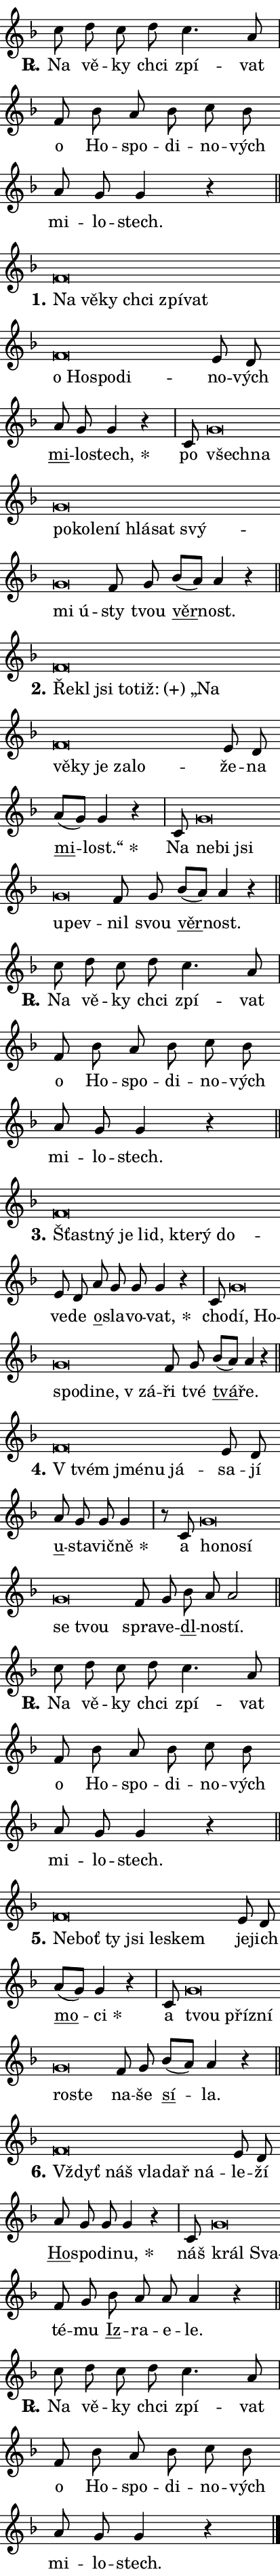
\version "2.22.1"
\header { tagline = "" }
\paper {
  indent = 0\cm
  top-margin = 0\cm
  right-margin = 0\cm
  bottom-margin = 0\cm
  left-margin = 0\cm
  paper-width = 7\cm
  page-breaking = #ly:one-page-breaking
  system-system-spacing.basic-distance = #11
  score-system-spacing.basic-distance = #11.3
  ragged-last = ##f
}


%% Author: Thomas Morley
%% https://lists.gnu.org/archive/html/lilypond-user/2020-05/msg00002.html
#(define (line-position grob)
"Returns position of @var[grob} in current system:
   @code{'start}, if at first time-step
   @code{'end}, if at last time-step
   @code{'middle} otherwise
"
  (let* ((col (ly:item-get-column grob))
         (ln (ly:grob-object col 'left-neighbor))
         (rn (ly:grob-object col 'right-neighbor))
         (col-to-check-left (if (ly:grob? ln) ln col))
         (col-to-check-right (if (ly:grob? rn) rn col))
         (break-dir-left
           (and
             (ly:grob-property col-to-check-left 'non-musical #f)
             (ly:item-break-dir col-to-check-left)))
         (break-dir-right
           (and
             (ly:grob-property col-to-check-right 'non-musical #f)
             (ly:item-break-dir col-to-check-right))))
        (cond ((eqv? 1 break-dir-left) 'start)
              ((eqv? -1 break-dir-right) 'end)
              (else 'middle))))

#(define (tranparent-at-line-position vctor)
  (lambda (grob)
  "Relying on @code{line-position} select the relevant enry from @var{vctor}.
Used to determine transparency,"
    (case (line-position grob)
      ((end) (not (vector-ref vctor 0)))
      ((middle) (not (vector-ref vctor 1)))
      ((start) (not (vector-ref vctor 2))))))

noteHeadBreakVisibility =
#(define-music-function (break-visibility)(vector?)
"Makes @code{NoteHead}s transparent relying on @var{break-visibility}"
#{
  \override NoteHead.transparent =
    #(tranparent-at-line-position break-visibility)
#})

#(define delete-ledgers-for-transparent-note-heads
  (lambda (grob)
    "Reads whether a @code{NoteHead} is transparent.
If so this @code{NoteHead} is removed from @code{'note-heads} from
@var{grob}, which is supposed to be @code{LedgerLineSpanner}.
As a result ledgers are not printed for this @code{NoteHead}"
    (let* ((nhds-array (ly:grob-object grob 'note-heads))
           (nhds-list
             (if (ly:grob-array? nhds-array)
                 (ly:grob-array->list nhds-array)
                 '()))
           ;; Relies on the transparent-property being done before
           ;; Staff.LedgerLineSpanner.after-line-breaking is executed.
           ;; This is fragile ...
           (to-keep
             (remove
               (lambda (nhd)
                 (ly:grob-property nhd 'transparent #f))
               nhds-list)))
      ;; TODO find a better method to iterate over grob-arrays, similiar
      ;; to filter/remove etc for lists
      ;; For now rebuilt from scratch
      (set! (ly:grob-object grob 'note-heads)  '())
      (for-each
        (lambda (nhd)
          (ly:pointer-group-interface::add-grob grob 'note-heads nhd))
        to-keep))))

hideNotes = {
  \noteHeadBreakVisibility #begin-of-line-visible
}
unHideNotes = {
  \noteHeadBreakVisibility #all-visible
}

% work-around for resetting accidentals
% https://lilypond.org/doc/v2.23/Documentation/notation/displaying-rhythms#unmetered-music
cadenzaMeasure = {
  \cadenzaOff
  \partial 1024 s1024
  \cadenzaOn
}

#(define-markup-command (accent layout props text) (markup?)
  "Underline accented syllable"
  (interpret-markup layout props
    #{\markup \override #'(offset . 4.3) \underline { #text }#}))

responsum = \markup \concat {
  "R" \hspace #-1.05 \path #0.1 #'((moveto 0 0.07) (lineto 0.9 0.8)) \hspace #0.05 "."
}

\layout {
    \context {
        \Staff
        \remove "Time_signature_engraver"
        \override LedgerLineSpanner.after-line-breaking = #delete-ledgers-for-transparent-note-heads
    }
    \context {
        \Voice {
            \override NoteHead.output-attributes = #'((class . "notehead"))
            \override Hairpin.height = #0.55
        }
    }
    \context {
        \Lyrics {
            \override StanzaNumber.output-attributes = #'((class . "stanzanumber"))
            \override LyricSpace.minimum-distance = #0.9
            \override LyricText.font-name = #"TeX Gyre Schola"
            \override LyricText.font-size = 1
            \override StanzaNumber.font-name = #"TeX Gyre Schola Bold"
            \override StanzaNumber.font-size = 1
        }
    }
}

% magnetic-lyrics.ily
%
%   written by
%     Jean Abou Samra <jean@abou-samra.fr>
%     Werner Lemberg <wl@gnu.org>
%
%   adapted by
%     Jiri Hon <jiri.hon@gmail.com>
%
% Version 2022-Apr-15

% https://www.mail-archive.com/lilypond-user@gnu.org/msg149350.html

#(define (Left_hyphen_pointer_engraver context)
   "Collect syllable-hyphen-syllable occurrences in lyrics and store
them in properties.  This engraver only looks to the left.  For
example, if the lyrics input is @code{foo -- bar}, it does the
following.

@itemize @bullet
@item
Set the @code{text} property of the @code{LyricHyphen} grob between
@q{foo} and @q{bar} to @code{foo}.

@item
Set the @code{left-hyphen} property of the @code{LyricText} grob with
text @q{foo} to the @code{LyricHyphen} grob between @q{foo} and
@q{bar}.
@end itemize

Use this auxiliary engraver in combination with the
@code{lyric-@/text::@/apply-@/magnetic-@/offset!} hook."
   (let ((hyphen #f)
         (text #f))
     (make-engraver
      (acknowledgers
       ((lyric-syllable-interface engraver grob source-engraver)
        (set! text grob)))
      (end-acknowledgers
       ((lyric-hyphen-interface engraver grob source-engraver)
        ;(when (not (grob::has-interface grob 'lyric-space-interface))
          (set! hyphen grob)));)
      ((stop-translation-timestep engraver)
       (when (and text hyphen)
         (ly:grob-set-object! text 'left-hyphen hyphen))
       (set! text #f)
       (set! hyphen #f)))))

#(define (lyric-text::apply-magnetic-offset! grob)
   "If the space between two syllables is less than the value in
property @code{LyricText@/.details@/.squash-threshold}, move the right
syllable to the left so that it gets concatenated with the left
syllable.

Use this function as a hook for
@code{LyricText@/.after-@/line-@/breaking} if the
@code{Left_@/hyphen_@/pointer_@/engraver} is active."
   (let ((hyphen (ly:grob-object grob 'left-hyphen #f)))
     (when hyphen
       (let ((left-text (ly:spanner-bound hyphen LEFT)))
         (when (grob::has-interface left-text 'lyric-syllable-interface)
           (let* ((common (ly:grob-common-refpoint grob left-text X))
                  (this-x-ext (ly:grob-extent grob common X))
                  (left-x-ext
                   (begin
                     ;; Trigger magnetism for left-text.
                     (ly:grob-property left-text 'after-line-breaking)
                     (ly:grob-extent left-text common X)))
                  ;; `delta` is the gap width between two syllables.
                  (delta (- (interval-start this-x-ext)
                            (interval-end left-x-ext)))
                  (details (ly:grob-property grob 'details))
                  (threshold (assoc-get 'squash-threshold details 0.2)))
             (when (< delta threshold)
               (let* (;; We have to manipulate the input text so that
                      ;; ligatures crossing syllable boundaries are not
                      ;; disabled.  For languages based on the Latin
                      ;; script this is essentially a beautification.
                      ;; However, for non-Western scripts it can be a
                      ;; necessity.
                      (lt (ly:grob-property left-text 'text))
                      (rt (ly:grob-property grob 'text))
                      (is-space (grob::has-interface hyphen 'lyric-space-interface))
                      (space (if is-space " " ""))
                      (space-markup (grob-interpret-markup grob " "))
                      (space-size (interval-length (ly:stencil-extent space-markup X)))
                      (extra-delta (if is-space space-size 0))
                      ;; Append new syllable.
                      (ltrt-space (if (and (string? lt) (string? rt))
                                (string-append lt space rt)
                                (make-concat-markup (list lt space rt))))
                      ;; Right-align `ltrt` to the right side.
                      (ltrt-space-markup (grob-interpret-markup
                               grob
                               (make-translate-markup
                                (cons (interval-length this-x-ext) 0)
                                (make-right-align-markup ltrt-space)))))
                 (begin
                   ;; Don't print `left-text`.
                   (ly:grob-set-property! left-text 'stencil #f)
                   ;; Set text and stencil (which holds all collected
                   ;; syllables so far) and shift it to the left.
                   (ly:grob-set-property! grob 'text ltrt-space)
                   (ly:grob-set-property! grob 'stencil ltrt-space-markup)
                   (ly:grob-translate-axis! grob (- (- delta extra-delta)) X))))))))))


#(define (lyric-hyphen::displace-bounds-first grob)
   ;; Make very sure this callback isn't triggered too early.
   (let ((left (ly:spanner-bound grob LEFT))
         (right (ly:spanner-bound grob RIGHT)))
     (ly:grob-property left 'after-line-breaking)
     (ly:grob-property right 'after-line-breaking)
     (ly:lyric-hyphen::print grob)))

squashThreshold = #0.4

\layout {
  \context {
    \Lyrics
    \consists #Left_hyphen_pointer_engraver
    \override LyricText.after-line-breaking =
      #lyric-text::apply-magnetic-offset!
    \override LyricHyphen.stencil = #lyric-hyphen::displace-bounds-first
    \override LyricText.details.squash-threshold = \squashThreshold
    \override LyricHyphen.minimum-distance = 0
    \override LyricHyphen.minimum-length = \squashThreshold
  }
}

squash = \override LyricText.details.squash-threshold = 9999
unSquash = \override LyricText.details.squash-threshold = \squashThreshold

left = \override LyricText.self-alignment-X = #LEFT
unLeft = \revert LyricText.self-alignment-X

starOffset = #(lambda (grob) 
                (let ((x_offset (ly:self-alignment-interface::aligned-on-x-parent grob)))
                  (if (= x_offset 0) 0 (+ x_offset 1.2))))

star = #(define-music-function (syllable)(string?)
"Append star separator at the end of a syllable"
#{
  \once \override LyricText.X-offset = #starOffset
  \lyricmode { \markup {
    #syllable
    \override #'((font-name . "TeX Gyre Schola Bold")) \hspace #0.2 \lower #0.65 \larger "*"
  } }
#})

starAccent = #(define-music-function (syllable)(string?)
"Append star separator at the end of a syllable and make accent"
#{
  \once \override LyricText.X-offset = #starOffset
  \lyricmode { \markup {
    \accent #syllable
    \override #'((font-name . "TeX Gyre Schola Bold")) \hspace #0.2 \lower #0.65 \larger "*"
  } }
#})

breath = #(define-music-function (syllable)(string?)
"Append breathing indicator at the end of a syllable"
#{
  \lyricmode { \markup { #syllable "+" } }
#})

optionalBreath = #(define-music-function (syllable)(string?)
"Append optional breathing indicator at the end of a syllable"
#{
  \lyricmode { \markup { #syllable "(+)" } }
#})


\score {
    <<
        \new Voice = "melody" { \cadenzaOn \key f \major \relative { c''8 d c d c4. a8 \cadenzaMeasure \bar "|" f bes a bes \bar "" c bes \bar "" a g g4 r \cadenzaMeasure \bar "||" \break } }
        \new Lyrics \lyricsto "melody" { \lyricmode { \set stanza = \responsum
Na vě -- ky chci zpí -- vat o Ho -- spo -- di -- no -- vých mi -- lo -- stech. } }
    >>
    \layout {}
}

\score {
    <<
        \new Voice = "melody" { \cadenzaOn \key f \major \relative { f'\breve*1/16 \hideNotes \breve*1/16 \bar "" \breve*1/16 \bar "" \breve*1/16 \bar "" \breve*1/16 \bar "" \breve*1/16 \bar "" \breve*1/16 \bar "" \breve*1/16 \bar "" \breve*1/16 \breve*1/16 \bar "" \unHideNotes e8 d \bar "" a' g g4 r \cadenzaMeasure \bar "|" c,8 g'\breve*1/16 \hideNotes \breve*1/16 \bar "" \breve*1/16 \bar "" \breve*1/16 \bar "" \breve*1/16 \bar "" \breve*1/16 \bar "" \breve*1/16 \bar "" \breve*1/16 \bar "" \breve*1/16 \bar "" \breve*1/16 \breve*1/16 \bar "" \unHideNotes f8 g \bar "" bes[( a)] a4 r \cadenzaMeasure \bar "||" \break } }
        \new Lyrics \lyricsto "melody" { \lyricmode { \set stanza = "1."
\left Na \squash vě -- ky chci zpí -- vat o Ho -- spo -- di -- \unLeft \unSquash no -- vých \markup \accent mi -- lo -- \star stech, po \left všech -- \squash na po -- ko -- le -- ní hlá -- sat svý -- mi ú -- \unLeft \unSquash sty tvou \markup \accent věr -- nost. } }
    >>
    \layout {}
}

\score {
    <<
        \new Voice = "melody" { \cadenzaOn \key f \major \relative { f'\breve*1/16 \hideNotes \breve*1/16 \bar "" \breve*1/16 \bar "" \breve*1/16 \bar "" \breve*1/16 \bar "" \breve*1/16 \bar "" \breve*1/16 \bar "" \breve*1/16 \bar "" \breve*1/16 \bar "" \breve*1/16 \breve*1/16 \bar "" \unHideNotes e8 d \bar "" a'[( g)] g4 r \cadenzaMeasure \bar "|" c,8 g'\breve*1/16 \hideNotes \breve*1/16 \bar "" \breve*1/16 \bar "" \breve*1/16 \breve*1/16 \bar "" \unHideNotes f8 g \bar "" bes[( a)] a4 r \cadenzaMeasure \bar "||" \break } }
        \new Lyrics \lyricsto "melody" { \lyricmode { \set stanza = "2."
\left Ře -- \squash kl jsi to -- \optionalBreath tiž: „Na vě -- ky je za -- lo -- \unLeft \unSquash že -- na \markup \accent mi -- \star lost.“ Na \left ne -- \squash bi jsi u -- pev -- \unLeft \unSquash nil svou \markup \accent věr -- nost. } }
    >>
    \layout {}
}

\score {
    <<
        \new Voice = "melody" { \cadenzaOn \key f \major \relative { c''8 d c d c4. a8 \cadenzaMeasure \bar "|" f bes a bes \bar "" c bes \bar "" a g g4 r \cadenzaMeasure \bar "||" \break } }
        \new Lyrics \lyricsto "melody" { \lyricmode { \set stanza = \responsum
Na vě -- ky chci zpí -- vat o Ho -- spo -- di -- no -- vých mi -- lo -- stech. } }
    >>
    \layout {}
}

\score {
    <<
        \new Voice = "melody" { \cadenzaOn \key f \major \relative { f'\breve*1/16 \hideNotes \breve*1/16 \bar "" \breve*1/16 \bar "" \breve*1/16 \bar "" \breve*1/16 \bar "" \breve*1/16 \breve*1/16 \bar "" \unHideNotes e8 d \bar "" a' g g g4 r \cadenzaMeasure \bar "|" c,8 g'\breve*1/16 \hideNotes \breve*1/16 \bar "" \breve*1/16 \bar "" \breve*1/16 \bar "" \breve*1/16 \breve*1/16 \bar "" \unHideNotes f8 g \bar "" bes[( a)] a4 r \cadenzaMeasure \bar "||" \break } }
        \new Lyrics \lyricsto "melody" { \lyricmode { \set stanza = "3."
\left Šťast -- \squash ný je lid, kte -- rý do -- \unLeft \unSquash ve -- de \markup \accent o -- sla -- vo -- \star vat, cho -- \left dí, \squash Ho -- spo -- di -- ne, "v zá" -- \unLeft \unSquash ři tvé \markup \accent tvá -- ře. } }
    >>
    \layout {}
}

\score {
    <<
        \new Voice = "melody" { \cadenzaOn \key f \major \relative { f'\breve*1/16 \hideNotes \breve*1/16 \bar "" \breve*1/16 \breve*1/16 \bar "" \unHideNotes e8 d \bar "" a' g g g4 \cadenzaMeasure \bar "|" r8 c,8 g'\breve*1/16 \hideNotes \breve*1/16 \bar "" \breve*1/16 \bar "" \breve*1/16 \breve*1/16 \bar "" \unHideNotes f8 g \bar "" bes a a2 \cadenzaMeasure \bar "||" \break } }
        \new Lyrics \lyricsto "melody" { \lyricmode { \set stanza = "4."
\left "V tvém" \squash jmé -- nu já -- \unLeft \unSquash sa -- jí \markup \accent u -- sta -- vič -- \star ně a \left ho -- \squash no -- sí se tvou \unLeft \unSquash spra -- ve -- \markup \accent dl -- no -- stí. } }
    >>
    \layout {}
}

\score {
    <<
        \new Voice = "melody" { \cadenzaOn \key f \major \relative { c''8 d c d c4. a8 \cadenzaMeasure \bar "|" f bes a bes \bar "" c bes \bar "" a g g4 r \cadenzaMeasure \bar "||" \break } }
        \new Lyrics \lyricsto "melody" { \lyricmode { \set stanza = \responsum
Na vě -- ky chci zpí -- vat o Ho -- spo -- di -- no -- vých mi -- lo -- stech. } }
    >>
    \layout {}
}

\score {
    <<
        \new Voice = "melody" { \cadenzaOn \key f \major \relative { f'\breve*1/16 \hideNotes \breve*1/16 \bar "" \breve*1/16 \bar "" \breve*1/16 \bar "" \breve*1/16 \breve*1/16 \bar "" \unHideNotes e8 d \bar "" a'[( g)] g4 r \cadenzaMeasure \bar "|" c,8 g'\breve*1/16 \hideNotes \breve*1/16 \bar "" \breve*1/16 \bar "" \breve*1/16 \breve*1/16 \bar "" \unHideNotes f8 g \bar "" bes[( a)] a4 r \cadenzaMeasure \bar "||" \break } }
        \new Lyrics \lyricsto "melody" { \lyricmode { \set stanza = "5."
\left Ne -- \squash boť ty jsi le -- skem \unLeft \unSquash je -- jich \markup \accent mo -- \star ci a \left tvou \squash pří -- zní ro -- ste \unLeft \unSquash na -- še \markup \accent sí -- la. } }
    >>
    \layout {}
}

\score {
    <<
        \new Voice = "melody" { \cadenzaOn \key f \major \relative { f'\breve*1/16 \hideNotes \breve*1/16 \bar "" \breve*1/16 \bar "" \breve*1/16 \breve*1/16 \bar "" \unHideNotes e8 d \bar "" a' g g g4 r \cadenzaMeasure \bar "|" c,8 g'\breve*1/16 \hideNotes \breve*1/16 \bar "" \unHideNotes f8 g \bar "" bes a a a4 r \cadenzaMeasure \bar "||" \break } }
        \new Lyrics \lyricsto "melody" { \lyricmode { \set stanza = "6."
\left Vždyť \squash náš vla -- dař ná -- \unLeft \unSquash le -- ží \markup \accent Ho -- spo -- di -- \star nu, náš \left král \squash Sva -- \unLeft \unSquash té -- mu \markup \accent Iz -- ra -- e -- le. } }
    >>
    \layout {}
}

\score {
    <<
        \new Voice = "melody" { \cadenzaOn \key f \major \relative { c''8 d c d c4. a8 \cadenzaMeasure \bar "|" f bes a bes \bar "" c bes \bar "" a g g4 r \cadenzaMeasure \bar "||" \break } \bar "|." }
        \new Lyrics \lyricsto "melody" { \lyricmode { \set stanza = \responsum
Na vě -- ky chci zpí -- vat o Ho -- spo -- di -- no -- vých mi -- lo -- stech. } }
    >>
    \layout {}
}
